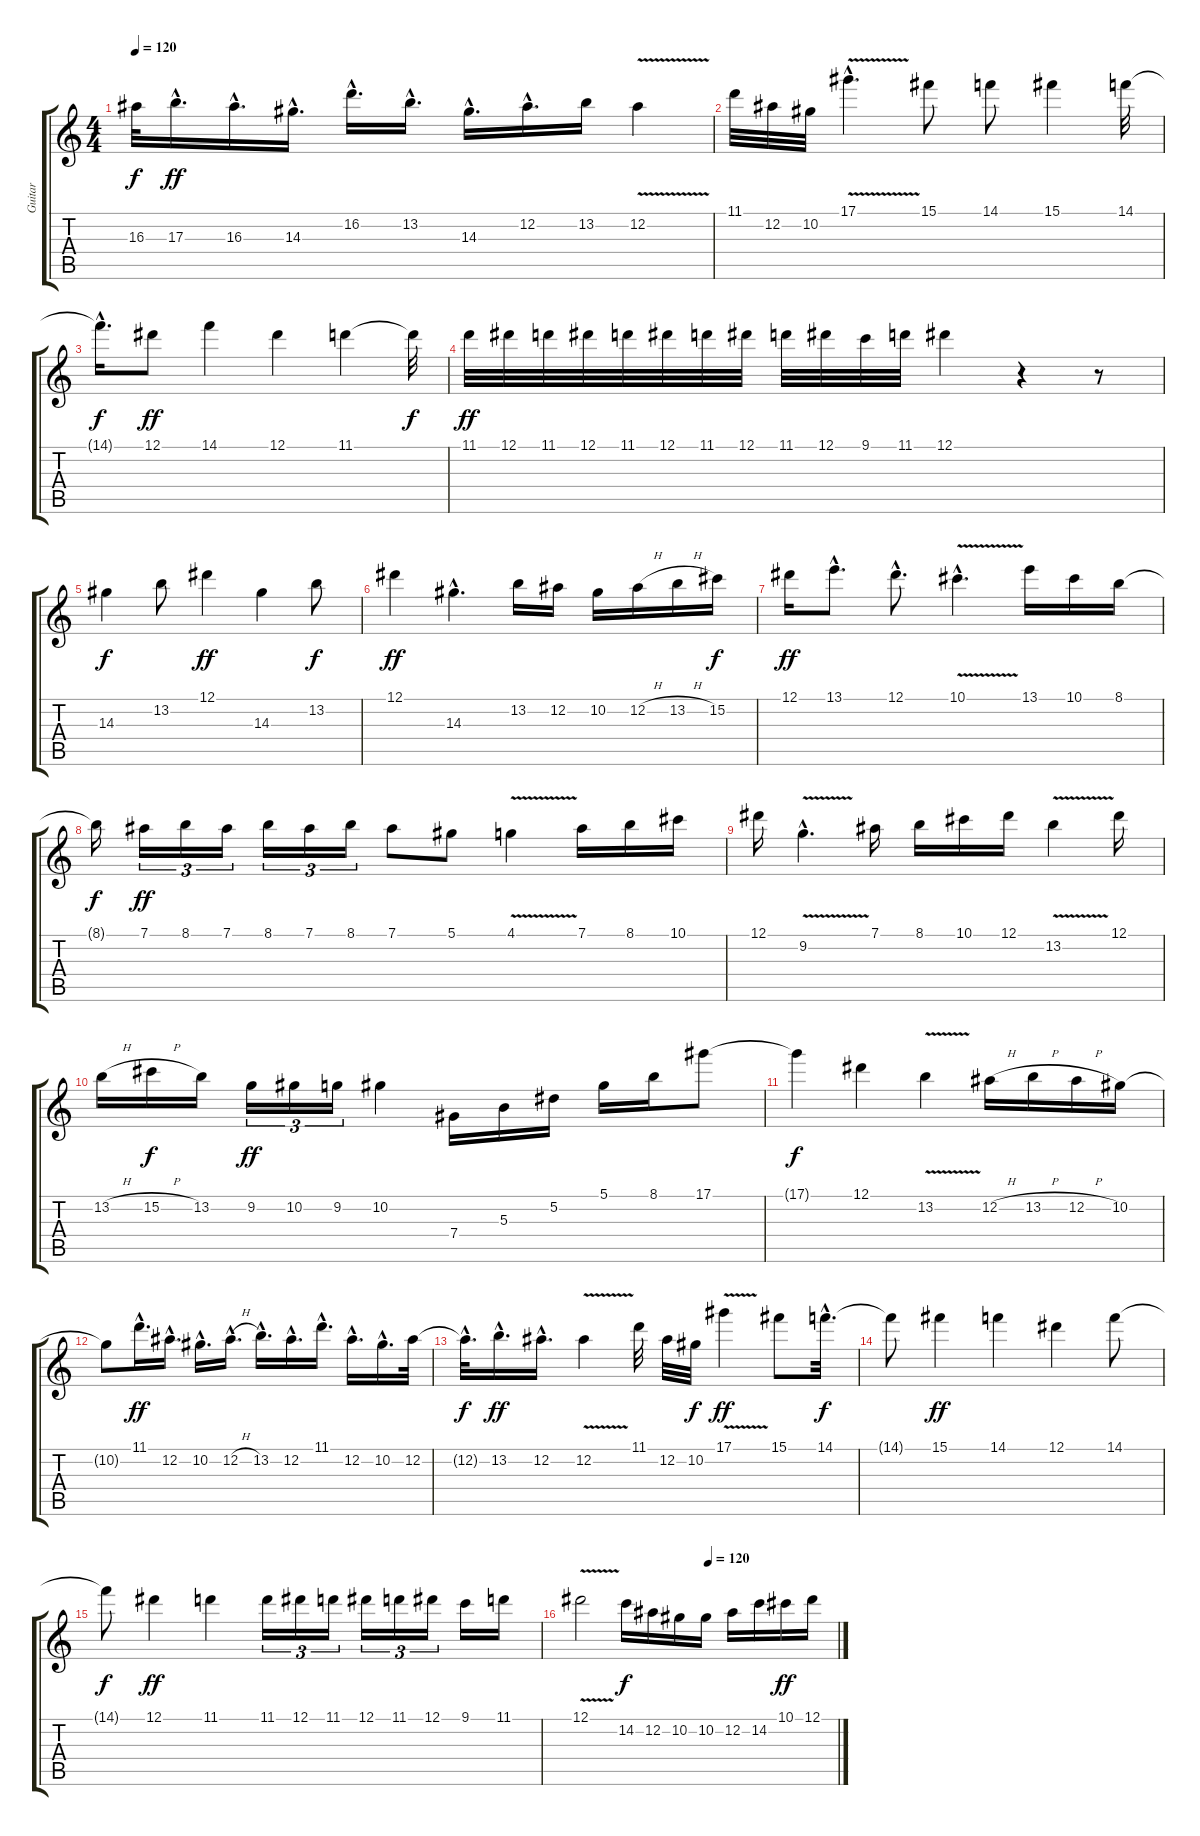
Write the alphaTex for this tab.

\track ("Guitar" "Guitar") {instrument overdrivenguitar}
\staff {score tabs}
\tuning (Eb4 Bb3 Gb3 Db3 Ab2 Eb2) {hide}
\ts (4 4)
\tempo 120
\clef g2
\ks c
16.3{t}.32{dy f} 17.3{hac}.16{d dy ff} 16.3{hac}.16{d} 14.3{hac}.16{d} 16.2{hac}.16{d} 13.2{hac}.16{d} 14.3{hac}.16{d} 12.2{hac}.16{d} 13.2.16 12.2{v}.4 |
11.1.32 12.2.32 10.2.32 17.1{v hac}.4{d} 15.1.8 14.1.8 15.1.4 14.1.32 |
14.1{hac t}.16{d dy f} 12.1.8{dy ff} 14.1.4 12.1.4 11.1.4 11.1{t}.32{dy f} |
11.1.32{dy ff} 12.1.32 11.1.32 12.1.32 11.1.32 12.1.32 11.1.32 12.1.32 11.1.32 12.1.32 9.1.32 11.1.32 12.1.4 r.4 r.8 |
14.3.4{dy f} 13.2.8 12.1.4{dy ff} 14.3.4 13.2.8{dy f} |
12.1.4{dy ff} 14.3{hac}.4{d} 13.2.16 12.2.16 10.2.16 12.2{h}.16 13.2{h}.16 15.2.16{dy f} |
12.1.16{dy ff} 13.1{hac}.8{d} 12.1{hac}.8{d} 10.1{v hac}.4{d} 13.1.16 10.1.16 8.1.16 |
8.1{t}.16{dy f} 7.1.16{tu (3 2) dy ff} 8.1.16{tu (3 2)} 7.1.16{tu (3 2)} 8.1.16{tu (3 2)} 7.1.16{tu (3 2)} 8.1.16{tu (3 2)} 7.1.8 5.1.8 4.1{v}.4 7.1.16 8.1.16 10.1.16 |
12.1.16 9.2{v hac}.4{d} 7.1.16 8.1.16 10.1.16 12.1.16 13.2{v}.4 12.1.16 |
13.2{h}.16 15.2{h}.16{dy f} 13.2.16 9.2.16{tu (3 2) dy ff} 10.2.16{tu (3 2)} 9.2.16{tu (3 2)} 10.2.4 7.4.16 5.3.16 5.2.16 5.1.16 8.1.16 17.1.8 |
17.1{t}.4{dy f} 12.1.4 13.2{v}.4 12.2{h}.16 13.2{h}.16 12.2{h}.16 10.2.16 |
10.2{t}.8 11.1{hac}.16{d dy ff} 12.2{hac}.16{d} 10.2{hac}.16{d} 12.2{h hac}.16{d} 13.2{hac}.16{d} 12.2{hac}.16{d} 11.1{hac}.16{d} 12.2{hac}.16{d} 10.2{hac}.16{d} 12.2.32 |
12.2{hac t}.32{d dy f} 13.2{hac}.16{d dy ff} 12.2{hac}.16{d} 12.2{v}.4 11.1.32 12.2.32 10.2.32{dy f} 17.1{v}.4{dy ff} 15.1.8 14.1{hac}.32{d dy f} |
14.1{t}.8 15.1.4{dy ff} 14.1.4 12.1.4 14.1.8 |
14.1{t}.8{dy f} 12.1.4{dy ff} 11.1.4 11.1.16{tu (3 2)} 12.1.16{tu (3 2)} 11.1.16{tu (3 2)} 12.1.16{tu (3 2)} 11.1.16{tu (3 2)} 12.1.16{tu (3 2)} 9.1.16 11.1.16 |
\tempo (120 0.5)
12.1{v}.2 14.2.16{dy f} 12.2.16 10.2.16 10.2.16 12.2.16 14.2.16 10.1.16{dy ff} 12.1.16
